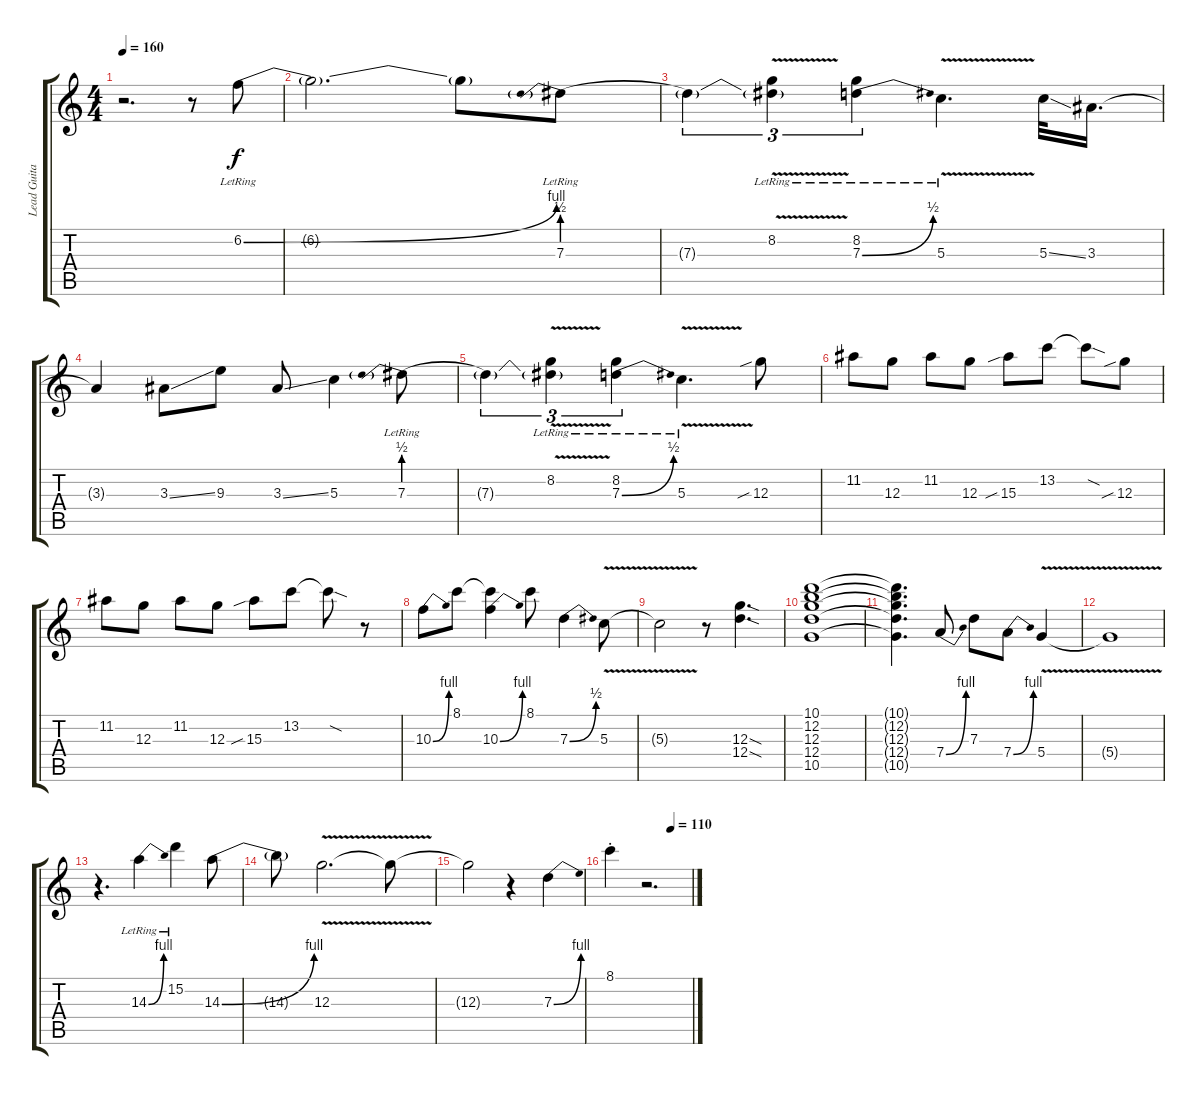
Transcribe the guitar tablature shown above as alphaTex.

\track ("Lead Guitar" "Lead Guita") {instrument distortionguitar}
\staff {score tabs}
\tuning (E4 B3 G3 D3 A2 E2) {hide}
\ts (4 4)
\tempo 160
\clef g2
\ks c
r.2{d dy f} r.8 6.2{be (bend 0 0 60 4) lr}.8 |
6.2{t}.2{d} 6.2{t}.8 7.3{be (prebend 0 2 60 2) lr}.8 |
7.3{t}.4{tu (3 2)} (8.2{lr} 7.3{v t}).4{tu (3 2)} (8.2 7.3{be (bend 0 0 60 2) lr}).4{tu (3 2)} 5.3{v lr}.4{d} 5.3{ss}.32 3.3.16{d} |
3.3{t}.4 3.3{ss}.8 9.3.8 3.3{ss}.8 5.3.4 7.3{be (prebend 0 2 60 2) lr}.8 |
7.3{t}.4{tu (3 2)} (8.2{lr} 7.3{v t}).4{tu (3 2)} (8.2 7.3{be (bend 0 0 60 2) lr}).4{tu (3 2)} 5.3{v lr}.4{d} 12.3{sib}.8 |
11.2.8 12.3.8 11.2.8 12.3.8 15.3{sib}.8 13.2.8 13.2{sod t}.8 12.3{sib}.8 |
11.2.8 12.3.8 11.2.8 12.3.8 15.3{sib}.8 13.2.8 13.2{sod t}.8 r.8 |
10.3{be (bend 0 0 60 4)}.8 8.1.8 (8.1{t} 10.3{be (bend 0 0 60 4)}).4 8.1.8 7.3{be (bend 0 0 60 2)}.4 5.3{v}.8 |
5.3{t}.2 r.8 (12.3{sod} 12.4{sod}).4{d} |
(10.1 12.2 12.3 12.4 10.5).1 |
(10.1{t} 12.2{t} 12.3{t} 12.4{t} 10.5{t}).4{d} 7.4{be (bend 0 0 60 4)}.8 7.3.8 7.4{be (bend 0 0 60 4)}.8 5.4{v}.4 |
5.4{t}.1 |
r.4{d} 14.3{be (bend 0 0 60 4) lr}.4 15.2{lr}.4 14.3{be (bend 0 0 60 4)}.8 |
14.3{t}.8 12.3{v}.2{d} 12.3{t}.8 |
12.3{t}.2 r.4 7.3{be (bend 0 0 60 4)}.4 |
\tempo (110 0.75)
8.1{st}.4 r.2{d}
